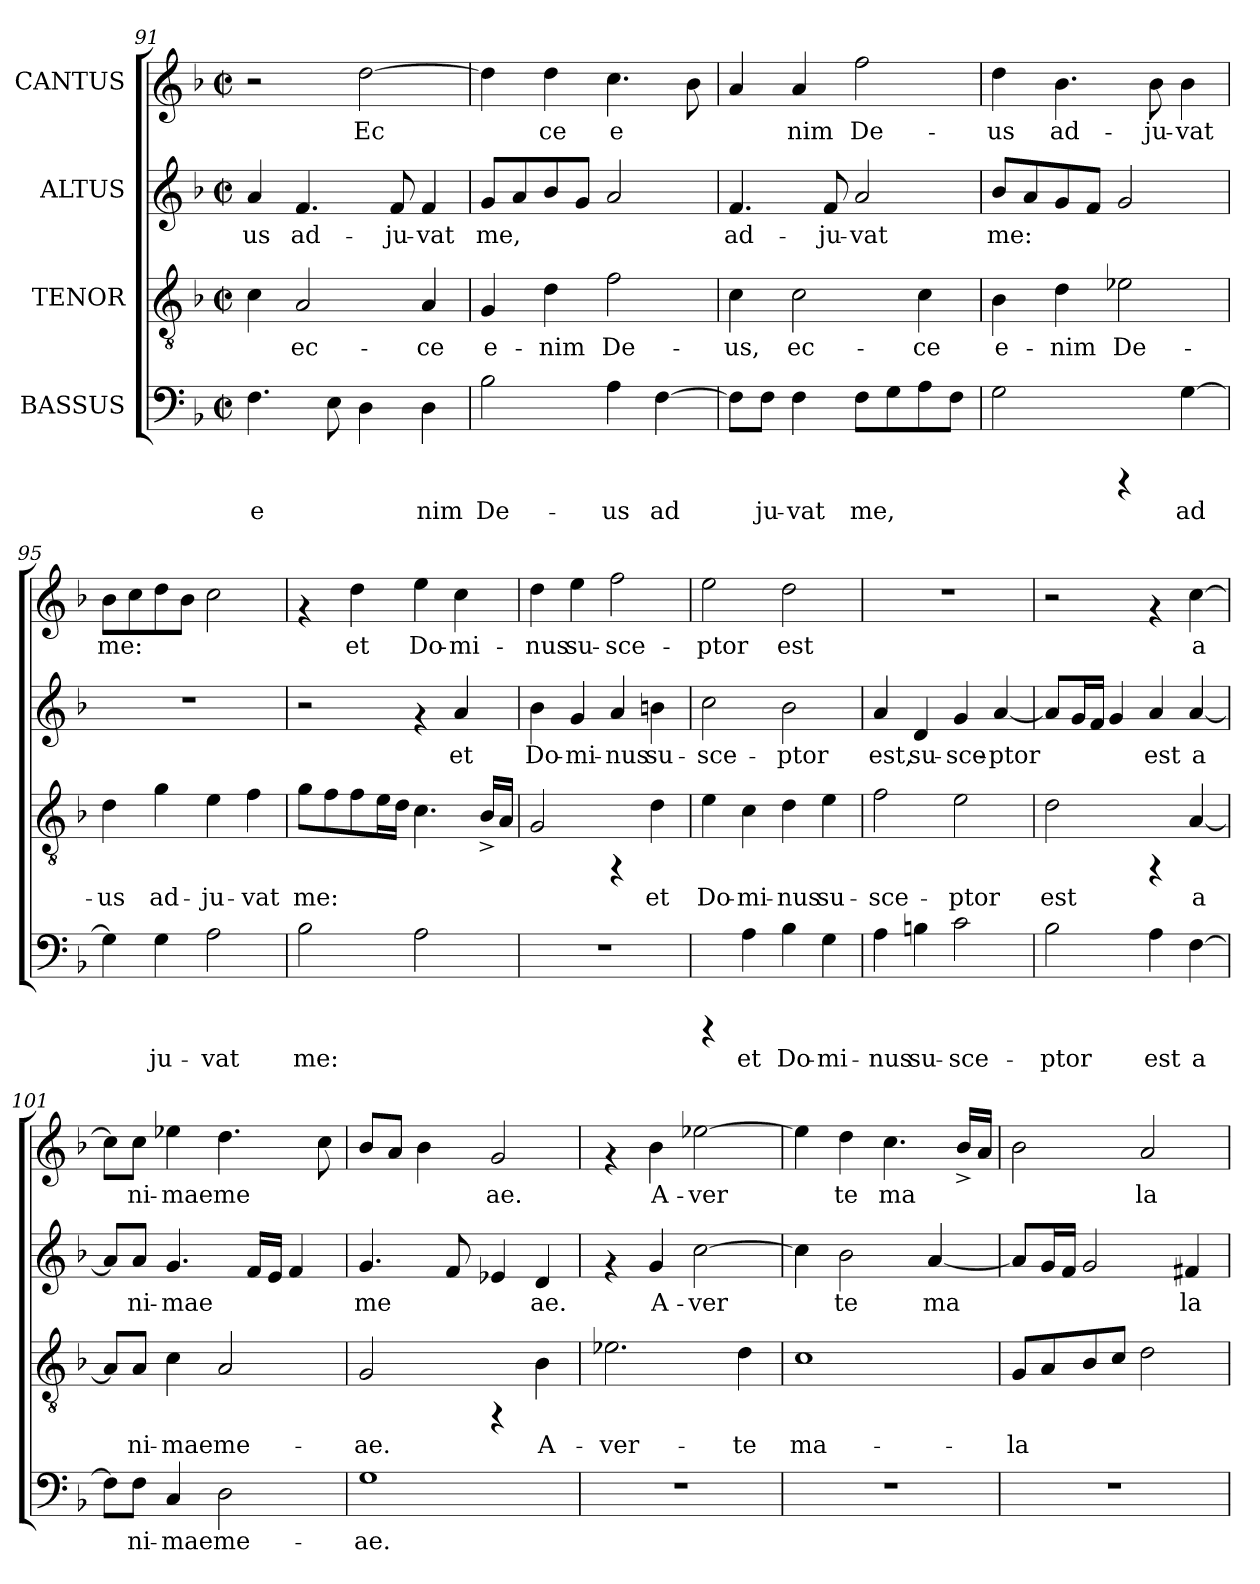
**kern	**text	**kern	**text	**kern	**text	**kern	**text
*part4	*part4	*part3	*part3	*part2	*part2	*part1	*part1
*staff4	*staff4	*staff3	*staff3	*staff2	*staff2	*staff1	*staff1
*I"BASSUS	*	*I"TENOR	*	*I"ALTUS	*	*I"CANTUS	*
*clefF4	*	*clefGv2	*	*clefG2	*	*clefG2	*
*k[b-]	*	*k[b-]	*	*k[b-]	*	*k[b-]	*
*F:	*	*F:	*	*F:	*	*F:	*
*M2/2	*	*M2/2	*	*M2/2	*	*M2/2	*
*met(c|)	*	*met(c|)	*	*met(c|)	*	*met(c|)	*
=91	=91	=91	=91	=91	=91	=91	=91
!	!LO:LY:b:cj	!	!LO:LY:b:cj	!	!LO:LY:b:cj	!	!
4.F\	e-	4c\	.	4a/	-us	2r	.
!	!	!	!LO:LY:b:cj	!	!LO:LY:b:cj	!	!
.	.	2A/	ec-	4.f/	ad-	.	.
!	!LO:LY:b:cj	!	!	!	!	!	!
8E\	--	.	.	.	.	.	.
!	!LO:LY:b:cj	!	!	!	!	!	!LO:LY:b:cj
4D\	--	.	.	.	.	[<2dd\	Ec-
!	!	!	!	!	!LO:LY:b:cj	!	!
.	.	.	.	8f/	-ju-	.	.
!	!LO:LY:b:cj	!	!LO:LY:b:cj	!	!LO:LY:b:cj	!	!
4D\	-nim	4A/	-ce	4f/	-vat	.	.
!!LO:PB:g=z
=92	=92	=92	=92	=92	=92	=92	=92
!	!LO:LY:b:cj	!	!LO:LY:b:cj	!	!LO:LY:b:cj	!	!LO:LY:b:cj
2B-\	De-	4G/	e-	8g/L	me,	4dd\]	--
!	!	!	!	!	!LO:LY:b:cj	!	!
.	.	.	.	8a/	.	.	.
!	!	!	!LO:LY:b:cj	!	!LO:LY:b:cj	!	!LO:LY:b:cj
.	.	4d\	-nim	8b-/	.	4dd\	-ce
!	!	!	!	!	!LO:LY:b:cj	!	!
.	.	.	.	8g/J	.	.	.
!	!LO:LY:b:cj	!	!LO:LY:b:cj	!	!LO:LY:b:cj	!	!LO:LY:b:cj
4A\	-us	2f\	De-	2a/	.	4.cc\	e-
!	!LO:LY:b:cj	!	!	!	!	!	!
[>4F\	ad-	.	.	.	.	.	.
!	!	!	!	!	!	!	!LO:LY:b:cj
.	.	.	.	.	.	8b-\	--
=93	=93	=93	=93	=93	=93	=93	=93
!	!LO:LY:b:cj	!	!LO:LY:b:cj	!	!LO:LY:b:cj	!	!LO:LY:b:cj
8F\L]	--	4c\	-us,	4.f/	ad-	4a/	--
!	!LO:LY:b:cj	!	!	!	!	!	!
8F\J	-ju-	.	.	.	.	.	.
!	!LO:LY:b:cj	!	!LO:LY:b:cj	!	!	!	!LO:LY:b:cj
4F\	-vat	2c\	ec-	.	.	4a/	-nim
!	!	!	!	!	!LO:LY:b:cj	!	!
.	.	.	.	8f/	-ju-	.	.
!	!LO:LY:b:cj	!	!	!	!LO:LY:b:cj	!	!LO:LY:b:cj
8F\L	me,	.	.	2a/	-vat	2ff\	De-
!	!LO:LY:b:cj	!	!	!	!	!	!
8G\	.	.	.	.	.	.	.
!	!LO:LY:b:cj	!	!LO:LY:b:cj	!	!	!	!
8A\	.	4c\	-ce	.	.	.	.
!	!LO:LY:b:cj	!	!	!	!	!	!
8F\J	.	.	.	.	.	.	.
=94	=94	=94	=94	=94	=94	=94	=94
!	!LO:LY:b:cj	!	!LO:LY:b:cj	!	!LO:LY:b:cj	!	!LO:LY:b:cj
2G\	.	4B-\	e-	8b-/L	me:	4dd\	-us
!	!	!	!	!	!LO:LY:b:cj	!	!
.	.	.	.	8a/	.	.	.
!	!	!	!LO:LY:b:cj	!	!LO:LY:b:cj	!	!LO:LY:b:cj
.	.	4d\	-nim	8g/	.	4.b-\	ad-
!	!	!	!	!	!LO:LY:b:cj	!	!
.	.	.	.	8f/J	.	.	.
!	!	!	!LO:LY:b:cj	!	!LO:LY:b:cj	!	!
4rCCC	.	2e-X\	De-	2g/	.	.	.
!	!	!	!	!	!	!	!LO:LY:b:cj
.	.	.	.	.	.	8b-\	-ju-
!	!LO:LY:b:cj	!	!	!	!	!	!LO:LY:b:cj
[>4G\	ad-	.	.	.	.	4b-\	-vat
=95	=95	=95	=95	=95	=95	=95	=95
!	!LO:LY:b:cj	!	!LO:LY:b:cj	!	!	!	!LO:LY:b:cj
4G\]	--	4d\	-us	1r	.	8b-\L	me:
!	!	!	!	!	!	!	!LO:LY:b:cj
.	.	.	.	.	.	8cc\	.
!	!LO:LY:b:cj	!	!LO:LY:b:cj	!	!	!	!LO:LY:b:cj
4G\	-ju-	4g\	ad-	.	.	8dd\	.
!	!	!	!	!	!	!	!LO:LY:b:cj
.	.	.	.	.	.	8b-\J	.
!	!LO:LY:b:cj	!	!LO:LY:b:cj	!	!	!	!LO:LY:b:cj
2A\	-vat	4e\	-ju-	.	.	2cc\	.
!	!	!	!LO:LY:b:cj	!	!	!	!
.	.	4f\	-vat	.	.	.	.
=96	=96	=96	=96	=96	=96	=96	=96
!	!LO:LY:b:cj	!	!LO:LY:b:cj	!	!	!	!
2B-\	me:	8g\L	me:	2r	.	4rf	.
!	!	!	!LO:LY:b:cj	!	!	!	!
.	.	8f\	.	.	.	.	.
!	!	!	!LO:LY:b:cj	!	!	!	!LO:LY:b:cj
.	.	8f\	.	.	.	4dd\	et
!	!	!	!LO:LY:b:cj	!	!	!	!
.	.	16e\	.	.	.	.	.
!	!	!	!LO:LY:b:cj	!	!	!	!
.	.	16d\J	.	.	.	.	.
!	!LO:LY:b:cj	!	!LO:LY:b:cj	!	!	!	!LO:LY:b:cj
2A\	.	4.c\	.	4rf	.	4ee\	Do-
!	!	!	!	!	!LO:LY:b:cj	!	!LO:LY:b:cj
.	.	.	.	4a/	et	4cc\	-mi-
!	!	!	!LO:LY:b:cj	!	!	!	!
.	.	16B-^>/L	.	.	.	.	.
!	!	!	!LO:LY:b:cj	!	!	!	!
.	.	16A/J	.	.	.	.	.
=97	=97	=97	=97	=97	=97	=97	=97
!	!	!	!LO:LY:b:cj	!	!LO:LY:b:cj	!	!LO:LY:b:cj
1r	.	2G/	.	4b-\	Do-	4dd\	-nus
!	!	!	!	!	!LO:LY:b:cj	!	!LO:LY:b:cj
.	.	.	.	4g/	-mi-	4ee\	su-
!	!	!	!	!	!LO:LY:b:cj	!	!LO:LY:b:cj
.	.	4rFF	.	4a/	-nus	2ff\	-sce-
!	!	!	!LO:LY:b:cj	!	!LO:LY:b:cj	!	!
.	.	4d\	et	4bn\	su-	.	.
!!LO:PB:g=z
=98	=98	=98	=98	=98	=98	=98	=98
!	!	!	!LO:LY:b:cj	!	!LO:LY:b:cj	!	!LO:LY:b:cj
4rCCC	.	4e\	Do-	2cc\	-sce-	2ee\	-ptor
!	!LO:LY:b:cj	!	!LO:LY:b:cj	!	!	!	!
4A\	et	4c\	-mi-	.	.	.	.
!	!LO:LY:b:cj	!	!LO:LY:b:cj	!	!LO:LY:b:cj	!	!LO:LY:b:cj
4B-\	Do-	4d\	-nus	2b-\	-ptor	2dd\	est
!	!LO:LY:b:cj	!	!LO:LY:b:cj	!	!	!	!
4G\	-mi-	4e\	su-	.	.	.	.
=99	=99	=99	=99	=99	=99	=99	=99
!	!LO:LY:b:cj	!	!LO:LY:b:cj	!	!LO:LY:b:cj	!	!
4A\	-nus	2f\	-sce-	4a/	est,	1r	.
!	!LO:LY:b:cj	!	!	!	!LO:LY:b:cj	!	!
4Bn\	su-	.	.	4d/	su-	.	.
!	!LO:LY:b:cj	!	!LO:LY:b:cj	!	!LO:LY:b:cj	!	!
2c\	-sce-	2e\	-ptor	4g/	-sce-	.	.
!	!	!	!	!	!LO:LY:b:cj	!	!
.	.	.	.	[<4a/	-ptor	.	.
=100	=100	=100	=100	=100	=100	=100	=100
!	!LO:LY:b:cj	!	!LO:LY:b:cj	!	!LO:LY:b:cj	!	!
2B-\	-ptor	2d\	est	8a/L]	.	2r	.
!	!	!	!	!	!LO:LY:b:cj	!	!
.	.	.	.	16g/	.	.	.
!	!	!	!	!	!LO:LY:b:cj	!	!
.	.	.	.	16f/J	.	.	.
!	!	!	!	!	!LO:LY:b:cj	!	!
.	.	.	.	4g/	.	.	.
!	!LO:LY:b:cj	!	!	!	!LO:LY:b:cj	!	!
4A\	est	4rFF	.	4a/	est	4rf	.
!	!LO:LY:b:cj	!	!LO:LY:b:cj	!	!LO:LY:b:cj	!	!LO:LY:b:cj
[>4F\	a-	[<4A/	a-	[<4a/	a-	[>4cc\	a-
=101	=101	=101	=101	=101	=101	=101	=101
!	!LO:LY:b:cj	!	!LO:LY:b:cj	!	!LO:LY:b:cj	!	!LO:LY:b:cj
8F\L]	--	8A/L]	--	8a/L]	--	8cc\L]	--
!	!LO:LY:b:cj	!	!LO:LY:b:cj	!	!LO:LY:b:cj	!	!LO:LY:b:cj
8F\J	-ni-	8A/J	-ni-	8a/J	-ni-	8cc\J	-ni-
!	!LO:LY:b:cj	!	!LO:LY:b:cj	!	!LO:LY:b:cj	!	!LO:LY:b:cj
4C/	-mae	4c\	-mae	4.g/	-mae	4ee-X\	-mae
!	!LO:LY:b:cj	!	!LO:LY:b:cj	!	!	!	!LO:LY:b:cj
2D\	me-	2A/	me-	.	.	4.dd\	me-
!	!	!	!	!	!LO:LY:b:cj	!	!
.	.	.	.	16f/L	.	.	.
!	!	!	!	!	!LO:LY:b:cj	!	!
.	.	.	.	16e/J	.	.	.
!	!	!	!	!	!LO:LY:b:cj	!	!
.	.	.	.	4f/	.	.	.
!	!	!	!	!	!	!	!LO:LY:b:cj
.	.	.	.	.	.	8cc\	--
=102	=102	=102	=102	=102	=102	=102	=102
!	!LO:LY:b:cj	!	!LO:LY:b:cj	!	!LO:LY:b:cj	!	!LO:LY:b:cj
1G	-ae.	2G/	-ae.	4.g/	me-	8b-/L	--
!	!	!	!	!	!	!	!LO:LY:b:cj
.	.	.	.	.	.	8a/J	--
!	!	!	!	!	!	!	!LO:LY:b:cj
.	.	.	.	.	.	4b-\	--
!	!	!	!	!	!LO:LY:b:cj	!	!
.	.	.	.	8f/	--	.	.
!	!	!	!	!	!LO:LY:b:cj	!	!LO:LY:b:cj
.	.	4rFF	.	4e-X/	--	2g/	-ae.
!	!	!	!LO:LY:b:cj	!	!LO:LY:b:cj	!	!
.	.	4B-\	A-	4d/	-ae.	.	.
=103	=103	=103	=103	=103	=103	=103	=103
!	!	!	!LO:LY:b:cj	!	!	!	!
1r	.	2.e-\	-ver-	4rf	.	4rf	.
!	!	!	!	!	!LO:LY:b:cj	!	!LO:LY:b:cj
.	.	.	.	4g/	A-	4b-\	A-
!	!	!	!	!	!LO:LY:b:cj	!	!LO:LY:b:cj
.	.	.	.	[<2cc\	-ver-	[<2ee-X\	-ver-
!	!	!	!LO:LY:b:cj	!	!	!	!
.	.	4d\	-te	.	.	.	.
!!LO:LB:g=z
=104	=104	=104	=104	=104	=104	=104	=104
!	!	!	!LO:LY:b:cj	!	!LO:LY:b:cj	!	!LO:LY:b:cj
1r	.	1c	ma-	4cc\]	--	4ee-\]	--
!	!	!	!	!	!LO:LY:b:cj	!	!LO:LY:b:cj
.	.	.	.	2b-\	-te	4dd\	-te
!	!	!	!	!	!	!	!LO:LY:b:cj
.	.	.	.	.	.	4.cc\	ma-
!	!	!	!	!	!LO:LY:b:cj	!	!
.	.	.	.	[<4a/	ma-	.	.
!	!	!	!	!	!	!	!LO:LY:b:cj
.	.	.	.	.	.	16b-^>/L	--
!	!	!	!	!	!	!	!LO:LY:b:cj
.	.	.	.	.	.	16a/J	--
=105	=105	=105	=105	=105	=105	=105	=105
!	!	!	!LO:LY:b:cj	!	!LO:LY:b:cj	!	!LO:LY:b:cj
1r	.	8G/L	-la	8a/L]	--	2b-\	--
!	!	!	!LO:LY:b:cj	!	!LO:LY:b:cj	!	!
.	.	8A/	.	16g/	--	.	.
!	!	!	!	!	!LO:LY:b:cj	!	!
.	.	.	.	16f/J	--	.	.
!	!	!	!LO:LY:b:cj	!	!LO:LY:b:cj	!	!
.	.	8B-/	.	2g/	--	.	.
!	!	!	!LO:LY:b:cj	!	!	!	!
.	.	8c/J	.	.	.	.	.
!	!	!	!LO:LY:b:cj	!	!	!	!LO:LY:b:cj
.	.	2d\	.	.	.	2a/	-la
!	!	!	!	!	!LO:LY:b:cj	!	!
.	.	.	.	4f#X/	-la	.	.
=	=	=	=	=	=	=	=
*-	*-	*-	*-	*-	*-	*-	*-
